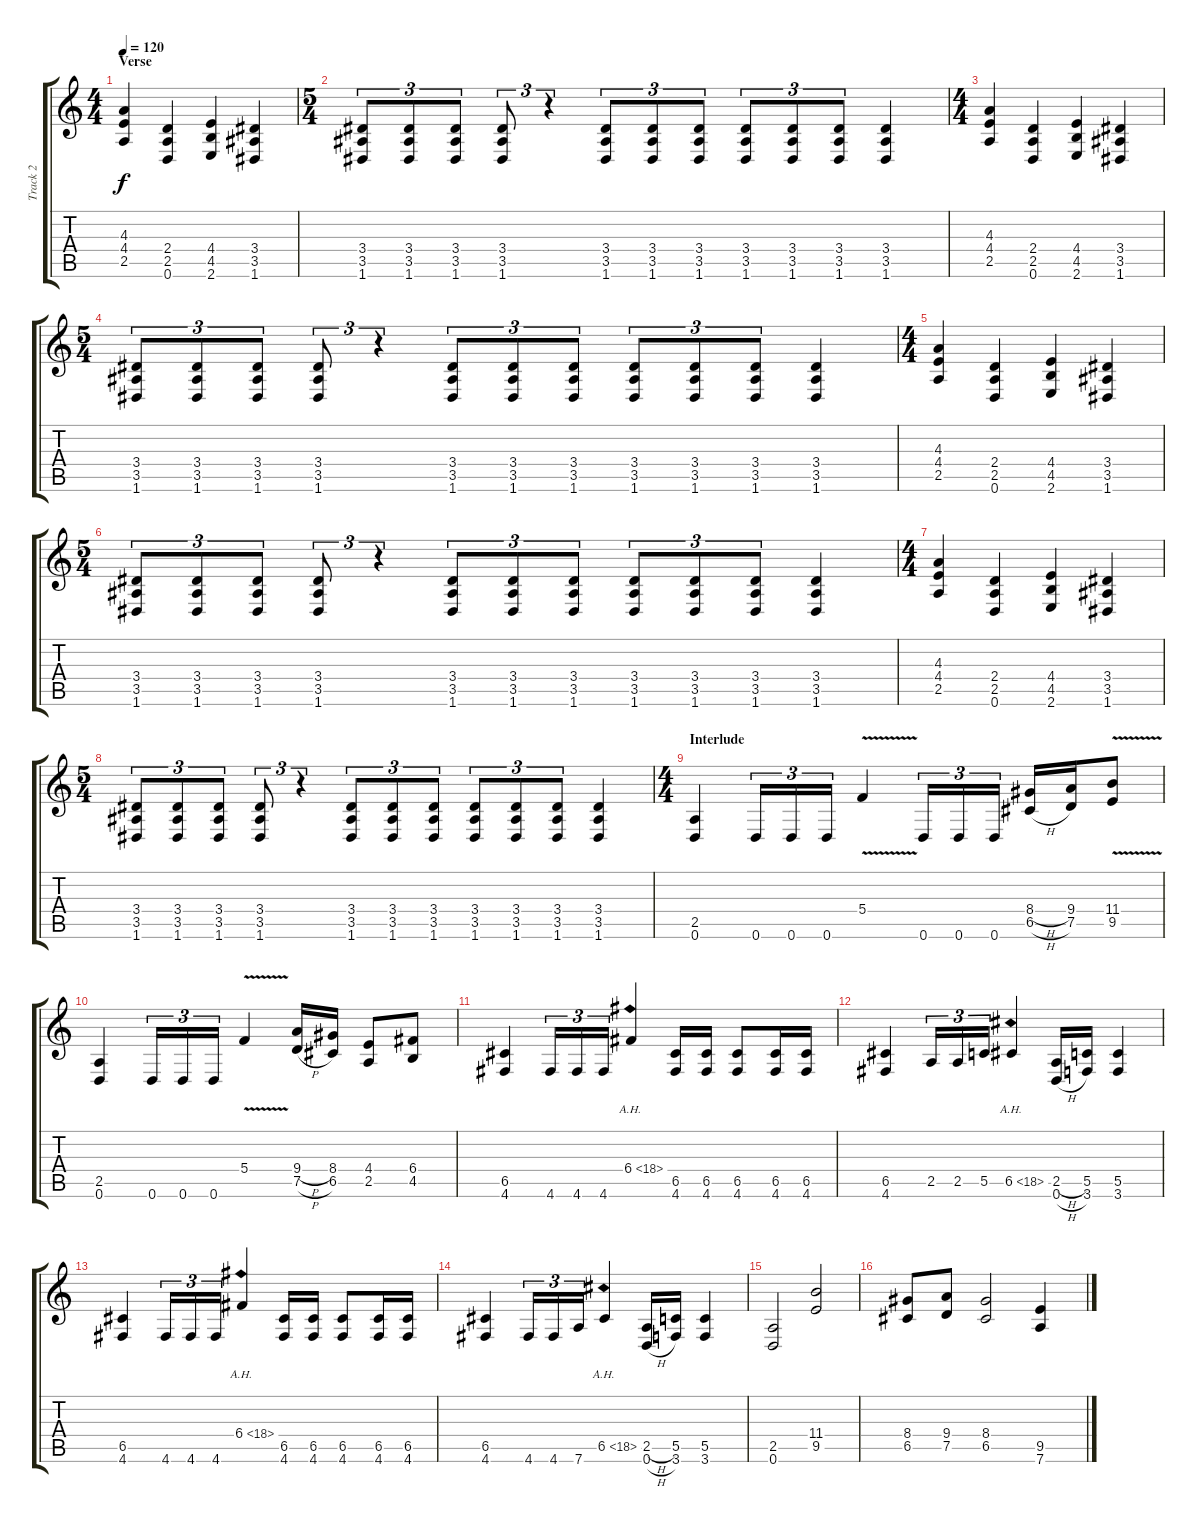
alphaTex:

\track ("Track 2" "Track 2") {instrument distortionguitar}
\staff {score tabs}
\tuning (D4 A3 F3 C3 G2 D2) {hide}
\ts (4 4)
\section ("" "Verse")
\tempo 120
\clef g2
\ks c
(4.3 4.4 2.5).4{dy f} (2.4 2.5 0.6).4 (4.4 4.5 2.6).4 (3.4 3.5 1.6).4 |
\ts (5 4)
(3.4 3.5 1.6).8{tu (3 2)} (3.4 3.5 1.6).8{tu (3 2)} (3.4 3.5 1.6).8{tu (3 2)} (3.4 3.5 1.6).8{tu (3 2)} r.4{tu (3 2)} (3.4 3.5 1.6).8{tu (3 2)} (3.4 3.5 1.6).8{tu (3 2)} (3.4 3.5 1.6).8{tu (3 2)} (3.4 3.5 1.6).8{tu (3 2)} (3.4 3.5 1.6).8{tu (3 2)} (3.4 3.5 1.6).8{tu (3 2)} (3.4 3.5 1.6).4 |
\ts (4 4)
(4.3 4.4 2.5).4 (2.4 2.5 0.6).4 (4.4 4.5 2.6).4 (3.4 3.5 1.6).4 |
\ts (5 4)
(3.4 3.5 1.6).8{tu (3 2)} (3.4 3.5 1.6).8{tu (3 2)} (3.4 3.5 1.6).8{tu (3 2)} (3.4 3.5 1.6).8{tu (3 2)} r.4{tu (3 2)} (3.4 3.5 1.6).8{tu (3 2)} (3.4 3.5 1.6).8{tu (3 2)} (3.4 3.5 1.6).8{tu (3 2)} (3.4 3.5 1.6).8{tu (3 2)} (3.4 3.5 1.6).8{tu (3 2)} (3.4 3.5 1.6).8{tu (3 2)} (3.4 3.5 1.6).4 |
\ts (4 4)
(4.3 4.4 2.5).4 (2.4 2.5 0.6).4 (4.4 4.5 2.6).4 (3.4 3.5 1.6).4 |
\ts (5 4)
(3.4 3.5 1.6).8{tu (3 2)} (3.4 3.5 1.6).8{tu (3 2)} (3.4 3.5 1.6).8{tu (3 2)} (3.4 3.5 1.6).8{tu (3 2)} r.4{tu (3 2)} (3.4 3.5 1.6).8{tu (3 2)} (3.4 3.5 1.6).8{tu (3 2)} (3.4 3.5 1.6).8{tu (3 2)} (3.4 3.5 1.6).8{tu (3 2)} (3.4 3.5 1.6).8{tu (3 2)} (3.4 3.5 1.6).8{tu (3 2)} (3.4 3.5 1.6).4 |
\ts (4 4)
(4.3 4.4 2.5).4 (2.4 2.5 0.6).4 (4.4 4.5 2.6).4 (3.4 3.5 1.6).4 |
\ts (5 4)
(3.4 3.5 1.6).8{tu (3 2)} (3.4 3.5 1.6).8{tu (3 2)} (3.4 3.5 1.6).8{tu (3 2)} (3.4 3.5 1.6).8{tu (3 2)} r.4{tu (3 2)} (3.4 3.5 1.6).8{tu (3 2)} (3.4 3.5 1.6).8{tu (3 2)} (3.4 3.5 1.6).8{tu (3 2)} (3.4 3.5 1.6).8{tu (3 2)} (3.4 3.5 1.6).8{tu (3 2)} (3.4 3.5 1.6).8{tu (3 2)} (3.4 3.5 1.6).4 |
\ts (4 4)
\section ("" "Interlude")
(2.5 0.6).4 0.6.16{tu (3 2)} 0.6.16{tu (3 2)} 0.6.16{tu (3 2)} 5.4{v}.4 0.6.16{tu (3 2)} 0.6.16{tu (3 2)} 0.6.16{tu (3 2)} (8.4{h} 6.5{h}).16 (9.4 7.5).16 (11.4{v} 9.5{v}).8 |
(2.5 0.6).4 0.6.16{tu (3 2)} 0.6.16{tu (3 2)} 0.6.16{tu (3 2)} 5.4{v}.4 (9.4{h} 7.5{h}).16 (8.4 6.5).16 (4.4 2.5).8 (6.4 4.5).8 |
(6.5 4.6).4 4.6.16{tu (3 2)} 4.6.16{tu (3 2)} 4.6.16{tu (3 2)} 6.4{ah 12}.4 (6.5 4.6).16 (6.5 4.6).16 (6.5 4.6).8 (6.5 4.6).16 (6.5 4.6).16 |
(6.5 4.6).4 2.5.16{tu (3 2)} 2.5.16{tu (3 2)} 5.5.16{tu (3 2)} 6.5{ah 12}.4 (2.5{h} 0.6{h}).16 (5.5 3.6).16 (5.5 3.6).4 |
(6.5 4.6).4 4.6.16{tu (3 2)} 4.6.16{tu (3 2)} 4.6.16{tu (3 2)} 6.4{ah 12}.4 (6.5 4.6).16 (6.5 4.6).16 (6.5 4.6).8 (6.5 4.6).16 (6.5 4.6).16 |
(6.5 4.6).4 4.6.16{tu (3 2)} 4.6.16{tu (3 2)} 7.6.16{tu (3 2)} 6.5{ah 12}.4 (2.5{h} 0.6{h}).16 (5.5 3.6).16 (5.5 3.6).4 |
(2.5 0.6).2 (11.4 9.5).2 |
(8.4 6.5).8 (9.4 7.5).8 (8.4 6.5).2 (9.5 7.6).4
